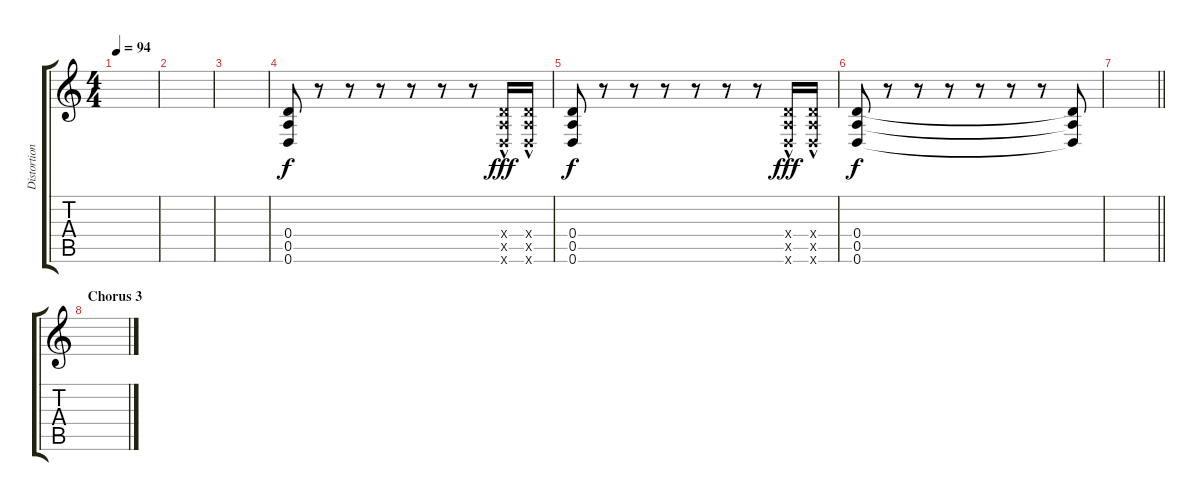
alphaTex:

\track ("Distortion (Left)" "Distortion") {instrument distortionguitar}
\staff {score tabs}
\tuning (E4 B3 G3 D3 A2 D2) {hide}
\ts (4 4)
\tempo 94
\clef g2
\ks c
|
|
|
(0.4 0.5 0.6).8 r.8 r.8 r.8 r.8 r.8 r.8 (0.4{hac x} 0.5{hac x} 0.6{hac x}).16{dy fff} (0.4{hac x} 0.5{hac x} 0.6{hac x}).16 |
(0.4 0.5 0.6).8{dy f} r.8 r.8 r.8 r.8 r.8 r.8 (0.4{hac x} 0.5{hac x} 0.6{hac x}).16{dy fff} (0.4{hac x} 0.5{hac x} 0.6{hac x}).16 |
(0.4 0.5 0.6).8{dy f} r.8 r.8 r.8 r.8 r.8 r.8 (0.4{t} 0.5{t} 0.6{t}).8 |
\barLineRight lightlight
|
\section ("" "Chorus 3")
